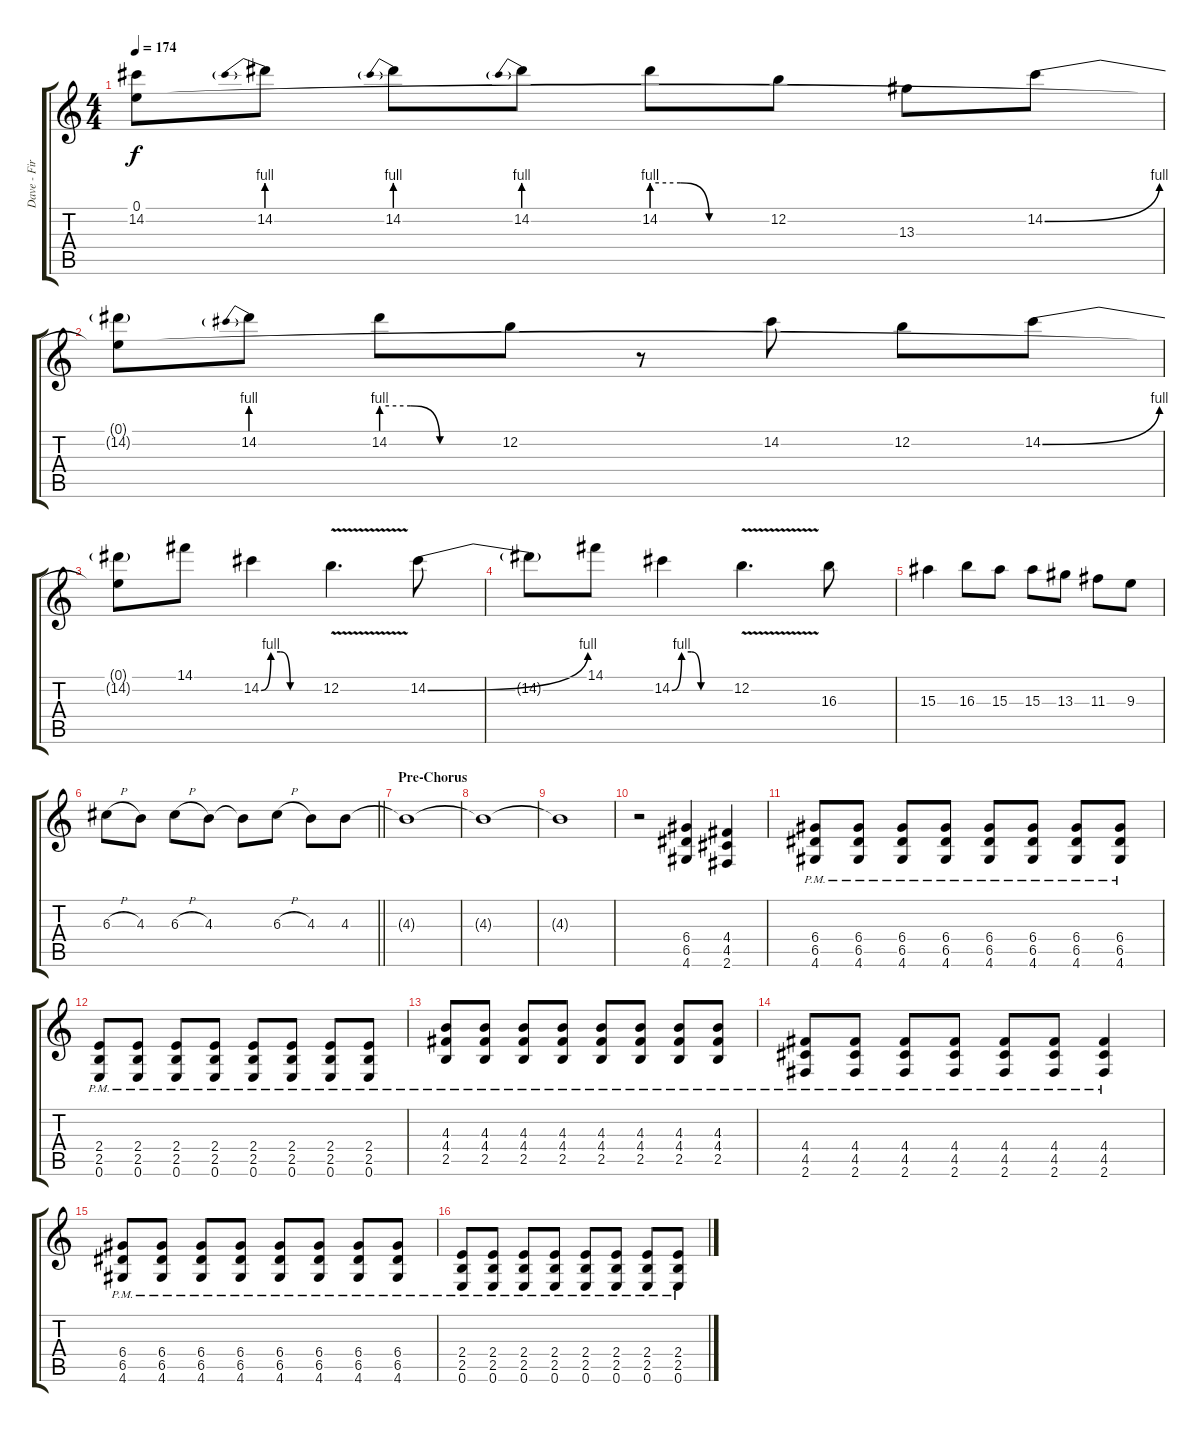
\track ("Dave - First" "Dave - Fir") {instrument distortionguitar}
\staff {score tabs}
\tuning (E4 B3 G3 D3 A2 E2) {hide}
\ts (4 4)
\tempo 174
\clef g2
\ks c
(0.1 14.2{t}).8{dy f} 14.2{be (prebend 0 4 60 4)}.8 14.2{be (prebend 0 4 60 4)}.8 14.2{be (prebend 0 4 60 4)}.8 14.2{be (custom 0 4 15 4 30 0 60 0)}.8 12.2.8 13.3.8 14.2{be (bend 0 0 60 4)}.8 |
(0.1{t} 14.2{t}).8 14.2{be (prebend 0 4 60 4)}.8 14.2{be (custom 0 4 15 4 30 0 60 0)}.8 12.2.8 r.8 14.2.8 12.2.8 14.2{be (bend 0 0 60 4)}.8 |
(0.1{t} 14.2{t}).8 14.1.8 14.2{be (custom 0 0 10 4 20 4 30 0 60 0)}.4 12.2{v}.4{d} 14.2{be (bend 0 0 60 4)}.8 |
14.2{t}.8 14.1.8 14.2{be (custom 0 0 10 4 20 4 30 0 60 0)}.4 12.2{v}.4{d} 16.3.8 |
15.3.4 16.3.8 15.3.8 15.3.8 13.3.8 11.3.8 9.3.8 |
\barLineRight lightlight
6.3{h}.8 4.3.8 6.3{h}.8 4.3.8 4.3{t}.8 6.3{h}.8 4.3.8 4.3.8 |
\section ("" "Pre-Chorus")
4.3{t}.1 |
4.3{t}.1 |
4.3{t}.1 |
r.2 (6.4 6.5 4.6).4 (4.4 4.5 2.6).4 |
(6.4{pm} 6.5{pm} 4.6{pm}).8 (6.4{pm} 6.5{pm} 4.6{pm}).8 (6.4{pm} 6.5{pm} 4.6{pm}).8 (6.4{pm} 6.5{pm} 4.6{pm}).8 (6.4{pm} 6.5{pm} 4.6{pm}).8 (6.4{pm} 6.5{pm} 4.6{pm}).8 (6.4{pm} 6.5{pm} 4.6{pm}).8 (6.4{pm} 6.5{pm} 4.6{pm}).8 |
(2.4{pm} 2.5{pm} 0.6{pm}).8 (2.4{pm} 2.5{pm} 0.6{pm}).8 (2.4{pm} 2.5{pm} 0.6{pm}).8 (2.4{pm} 2.5{pm} 0.6{pm}).8 (2.4{pm} 2.5{pm} 0.6{pm}).8 (2.4{pm} 2.5{pm} 0.6{pm}).8 (2.4{pm} 2.5{pm} 0.6{pm}).8 (2.4{pm} 2.5{pm} 0.6{pm}).8 |
(4.3{pm} 4.4{pm} 2.5{pm}).8 (4.3{pm} 4.4{pm} 2.5{pm}).8 (4.3{pm} 4.4{pm} 2.5{pm}).8 (4.3{pm} 4.4{pm} 2.5{pm}).8 (4.3{pm} 4.4{pm} 2.5{pm}).8 (4.3{pm} 4.4{pm} 2.5{pm}).8 (4.3{pm} 4.4{pm} 2.5{pm}).8 (4.3{pm} 4.4{pm} 2.5{pm}).8 |
(4.4{pm} 4.5{pm} 2.6{pm}).8 (4.4{pm} 4.5{pm} 2.6{pm}).8 (4.4{pm} 4.5{pm} 2.6{pm}).8 (4.4{pm} 4.5{pm} 2.6{pm}).8 (4.4{pm} 4.5{pm} 2.6{pm}).8 (4.4{pm} 4.5{pm} 2.6{pm}).8 (4.4{pm} 4.5{pm} 2.6{pm}).4 |
(6.4{pm} 6.5{pm} 4.6{pm}).8 (6.4{pm} 6.5{pm} 4.6{pm}).8 (6.4{pm} 6.5{pm} 4.6{pm}).8 (6.4{pm} 6.5{pm} 4.6{pm}).8 (6.4{pm} 6.5{pm} 4.6{pm}).8 (6.4{pm} 6.5{pm} 4.6{pm}).8 (6.4{pm} 6.5{pm} 4.6{pm}).8 (6.4{pm} 6.5{pm} 4.6{pm}).8 |
(2.4{pm} 2.5{pm} 0.6{pm}).8 (2.4{pm} 2.5{pm} 0.6{pm}).8 (2.4{pm} 2.5{pm} 0.6{pm}).8 (2.4{pm} 2.5{pm} 0.6{pm}).8 (2.4{pm} 2.5{pm} 0.6{pm}).8 (2.4{pm} 2.5{pm} 0.6{pm}).8 (2.4{pm} 2.5{pm} 0.6{pm}).8 (2.4{pm} 2.5{pm} 0.6{pm}).8
